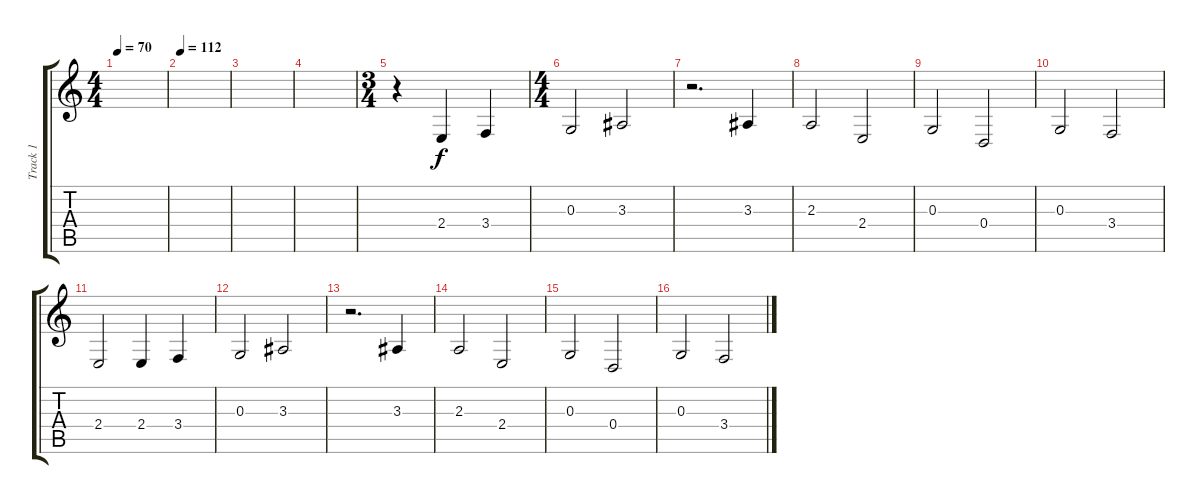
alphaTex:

\track ("Track 1" "Track 1") {instrument tenorsax}
\staff {score tabs}
\tuning (E4 B3 G3 D3 A2 E2) {hide}
\ts (4 4)
\tempo 70
\clef g2
\ks c
|
\tempo 112
|
|
|
\ts (3 4)
r.4 2.4.4 3.4.4 |
\ts (4 4)
0.3.2 3.3.2 |
r.2{d} 3.3.4 |
2.3.2 2.4.2 |
0.3.2 0.4.2 |
0.3.2 3.4.2 |
2.4.2 2.4.4 3.4.4 |
0.3.2 3.3.2 |
r.2{d} 3.3.4 |
2.3.2 2.4.2 |
0.3.2 0.4.2 |
0.3.2 3.4.2
